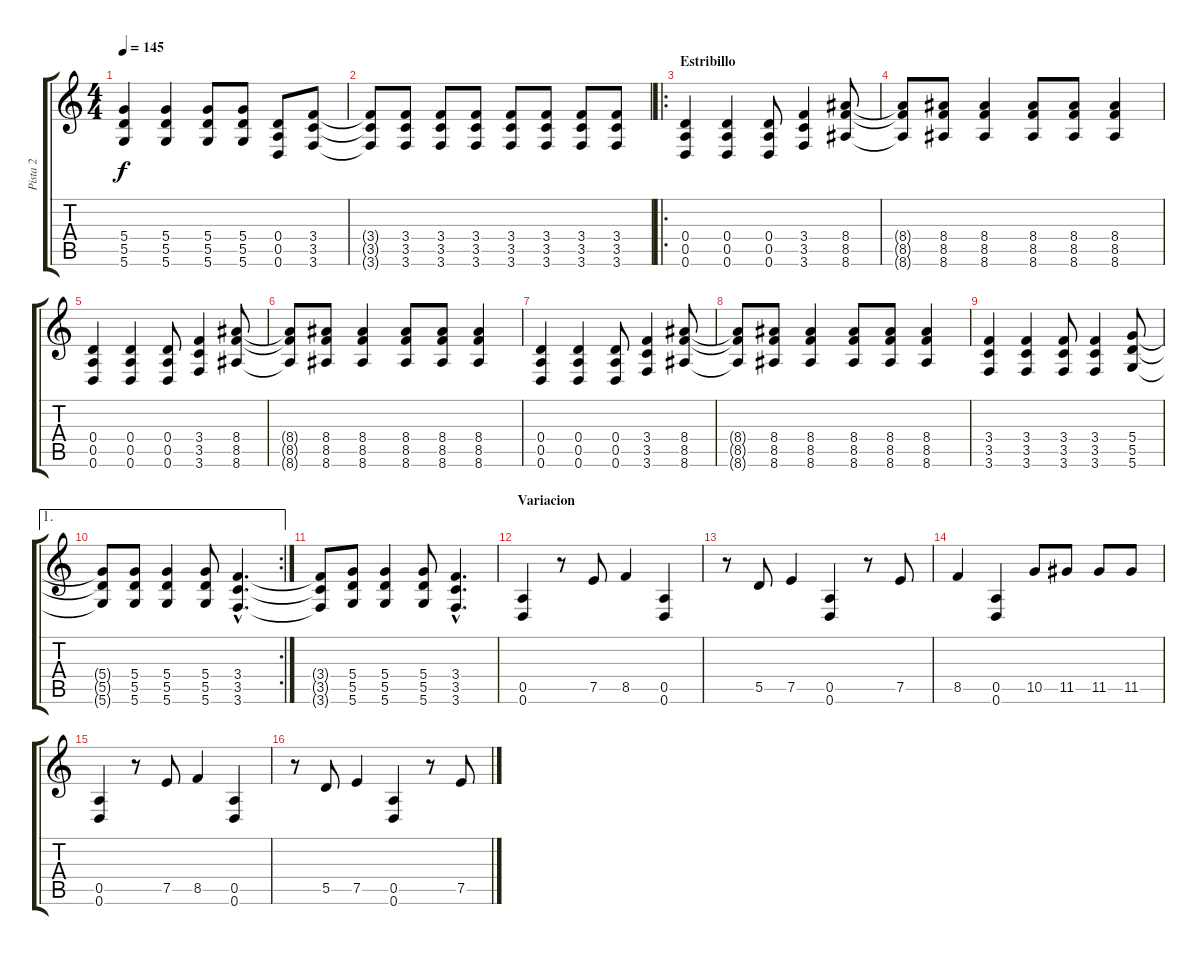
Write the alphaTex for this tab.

\track ("Pista 2" "Pista 2") {instrument distortionguitar}
\staff {score tabs}
\tuning (E4 B3 G3 D3 A2 D2) {hide}
\ts (4 4)
\tempo 145
\clef g2
\ks c
(5.4 5.5 5.6).4{dy f} (5.4 5.5 5.6).4 (5.4 5.5 5.6).8 (5.4 5.5 5.6).8 (0.4 0.5 0.6).8 (3.4 3.5 3.6).8 |
(3.4{t} 3.5{t} 3.6{t}).8 (3.4 3.5 3.6).8 (3.4 3.5 3.6).8 (3.4 3.5 3.6).8 (3.4 3.5 3.6).8 (3.4 3.5 3.6).8 (3.4 3.5 3.6).8 (3.4 3.5 3.6).8 |
\ro
\section ("" "Estribillo")
(0.4 0.5 0.6).4 (0.4 0.5 0.6).4 (0.4 0.5 0.6).8 (3.4 3.5 3.6).4 (8.4 8.5 8.6).8 |
(8.4{t} 8.5{t} 8.6{t}).8 (8.4 8.5 8.6).8 (8.4 8.5 8.6).4 (8.4 8.5 8.6).8 (8.4 8.5 8.6).8 (8.4 8.5 8.6).4 |
(0.4 0.5 0.6).4 (0.4 0.5 0.6).4 (0.4 0.5 0.6).8 (3.4 3.5 3.6).4 (8.4 8.5 8.6).8 |
(8.4{t} 8.5{t} 8.6{t}).8 (8.4 8.5 8.6).8 (8.4 8.5 8.6).4 (8.4 8.5 8.6).8 (8.4 8.5 8.6).8 (8.4 8.5 8.6).4 |
(0.4 0.5 0.6).4 (0.4 0.5 0.6).4 (0.4 0.5 0.6).8 (3.4 3.5 3.6).4 (8.4 8.5 8.6).8 |
(8.4{t} 8.5{t} 8.6{t}).8 (8.4 8.5 8.6).8 (8.4 8.5 8.6).4 (8.4 8.5 8.6).8 (8.4 8.5 8.6).8 (8.4 8.5 8.6).4 |
(3.4 3.5 3.6).4 (3.4 3.5 3.6).4 (3.4 3.5 3.6).8 (3.4 3.5 3.6).4 (5.4 5.5 5.6).8 |
\ae 1
\rc 2
(5.4{t} 5.5{t} 5.6{t}).8 (5.4 5.5 5.6).8 (5.4 5.5 5.6).4 (5.4 5.5 5.6).8 (3.4{hac} 3.5{hac} 3.6{hac}).4{d} |
(3.4{t} 3.5{t} 3.6{t}).8 (5.4 5.5 5.6).8 (5.4 5.5 5.6).4 (5.4 5.5 5.6).8 (3.4{hac} 3.5{hac} 3.6{hac}).4{d} |
\section ("" "Variacion")
(0.5 0.6).4 r.8 7.5.8 8.5.4 (0.5 0.6).4 |
r.8 5.5.8 7.5.4 (0.5 0.6).4 r.8 7.5.8 |
8.5.4 (0.5 0.6).4 10.5.8 11.5.8 11.5.8 11.5.8 |
(0.5 0.6).4 r.8 7.5.8 8.5.4 (0.5 0.6).4 |
r.8 5.5.8 7.5.4 (0.5 0.6).4 r.8 7.5.8
